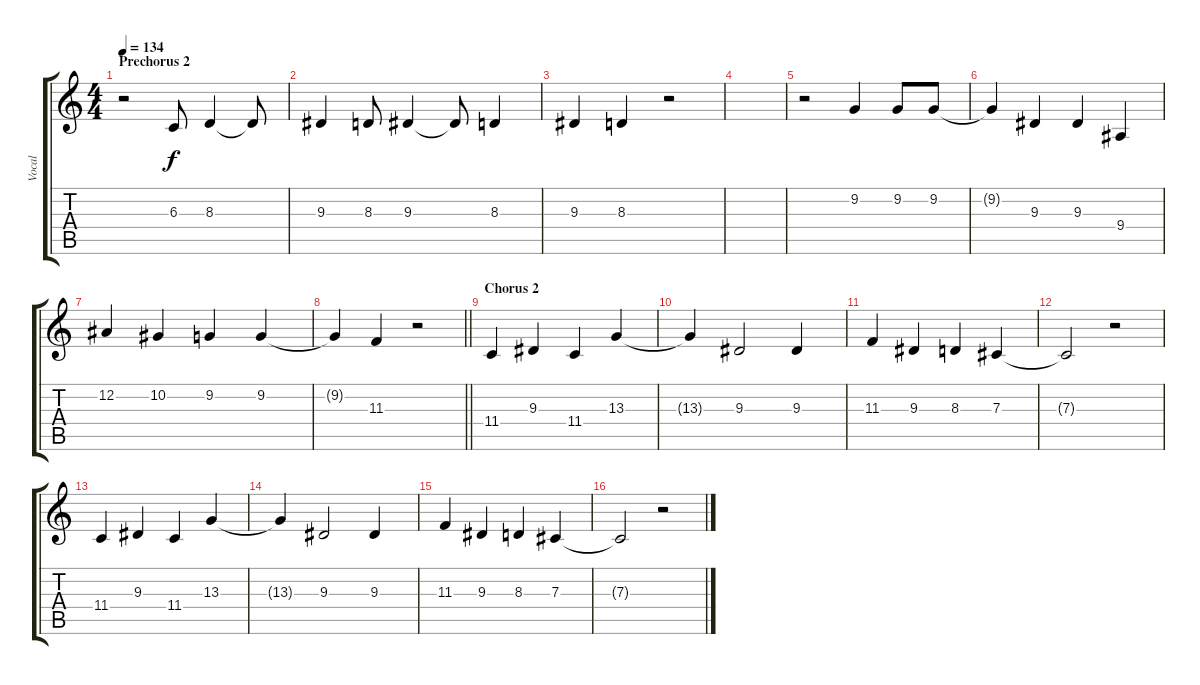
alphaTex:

\track ("Vocal" "Vocal") {instrument lead2sawtooth}
\staff {score tabs}
\tuning (Eb4 Bb3 Gb3 Db3 Ab2 Eb2) {hide}
\ts (4 4)
\section ("" "Prechorus 2")
\tempo 134
\clef g2
\ks c
r.2{dy f} 6.3.8 8.3.4 8.3{t}.8 |
9.3.4 8.3.8 9.3.4 9.3{t}.8 8.3.4 |
9.3.4 8.3.4 r.2 |
|
r.2 9.2.4 9.2.8 9.2.8 |
9.2{t}.4 9.3.4 9.3.4 9.4.4 |
12.2.4 10.2.4 9.2.4 9.2.4 |
\barLineRight lightlight
9.2{t}.4 11.3.4 r.2 |
\section ("" "Chorus 2")
11.4.4 9.3.4 11.4.4 13.3.4 |
13.3{t}.4 9.3.2 9.3.4 |
11.3.4 9.3.4 8.3.4 7.3.4 |
7.3{t}.2 r.2 |
11.4.4 9.3.4 11.4.4 13.3.4 |
13.3{t}.4 9.3.2 9.3.4 |
11.3.4 9.3.4 8.3.4 7.3.4 |
7.3{t}.2 r.2
